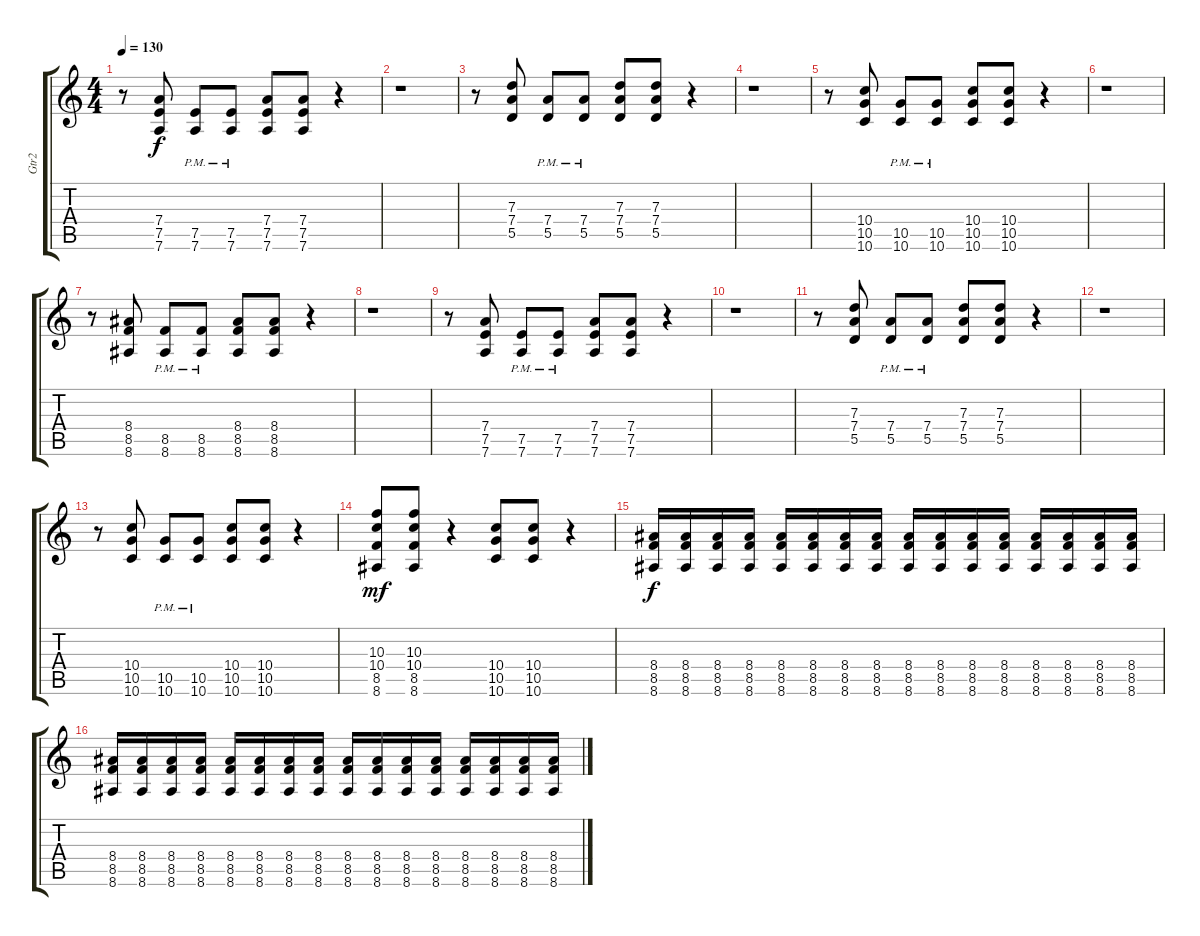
\track ("Gtr2" "Gtr2") {instrument distortionguitar}
\staff {score tabs}
\tuning (E4 B3 G3 D3 A2 D2) {hide}
\ts (4 4)
\tempo 130
\clef g2
\ks c
r.8{dy f} (7.4 7.5 7.6).8 (7.5{pm} 7.6{pm}).8 (7.5{pm} 7.6{pm}).8 (7.4 7.5 7.6).8 (7.4 7.5 7.6).8 r.4 |
r.1 |
r.8 (7.3 7.4 5.5).8 (7.4{pm} 5.5{pm}).8 (7.4{pm} 5.5{pm}).8 (7.3 7.4 5.5).8 (7.3 7.4 5.5).8 r.4 |
r.1 |
r.8 (10.4 10.5 10.6).8 (10.5{pm} 10.6{pm}).8 (10.5{pm} 10.6{pm}).8 (10.4 10.5 10.6).8 (10.4 10.5 10.6).8 r.4 |
r.1 |
r.8 (8.4 8.5 8.6).8 (8.5{pm} 8.6{pm}).8 (8.5{pm} 8.6{pm}).8 (8.4 8.5 8.6).8 (8.4 8.5 8.6).8 r.4 |
r.1 |
r.8 (7.4 7.5 7.6).8 (7.5{pm} 7.6{pm}).8 (7.5{pm} 7.6{pm}).8 (7.4 7.5 7.6).8 (7.4 7.5 7.6).8 r.4 |
r.1 |
r.8 (7.3 7.4 5.5).8 (7.4{pm} 5.5{pm}).8 (7.4{pm} 5.5{pm}).8 (7.3 7.4 5.5).8 (7.3 7.4 5.5).8 r.4 |
r.1 |
r.8 (10.4 10.5 10.6).8 (10.5{pm} 10.6{pm}).8 (10.5{pm} 10.6{pm}).8 (10.4 10.5 10.6).8 (10.4 10.5 10.6).8 r.4 |
(10.3 10.4 8.5 8.6).8{dy mf instrument distortionguitar} (10.3 10.4 8.5 8.6).8 r.4 (10.4 10.5 10.6).8 (10.4 10.5 10.6).8 r.4 |
(8.4 8.5 8.6).16{dy f} (8.4 8.5 8.6).16 (8.4 8.5 8.6).16 (8.4 8.5 8.6).16 (8.4 8.5 8.6).16 (8.4 8.5 8.6).16 (8.4 8.5 8.6).16 (8.4 8.5 8.6).16 (8.4 8.5 8.6).16 (8.4 8.5 8.6).16 (8.4 8.5 8.6).16 (8.4 8.5 8.6).16 (8.4 8.5 8.6).16 (8.4 8.5 8.6).16 (8.4 8.5 8.6).16 (8.4 8.5 8.6).16 |
(8.4 8.5 8.6).16 (8.4 8.5 8.6).16 (8.4 8.5 8.6).16 (8.4 8.5 8.6).16 (8.4 8.5 8.6).16 (8.4 8.5 8.6).16 (8.4 8.5 8.6).16 (8.4 8.5 8.6).16 (8.4 8.5 8.6).16 (8.4 8.5 8.6).16 (8.4 8.5 8.6).16 (8.4 8.5 8.6).16 (8.4 8.5 8.6).16 (8.4 8.5 8.6).16 (8.4 8.5 8.6).16 (8.4 8.5 8.6).16
